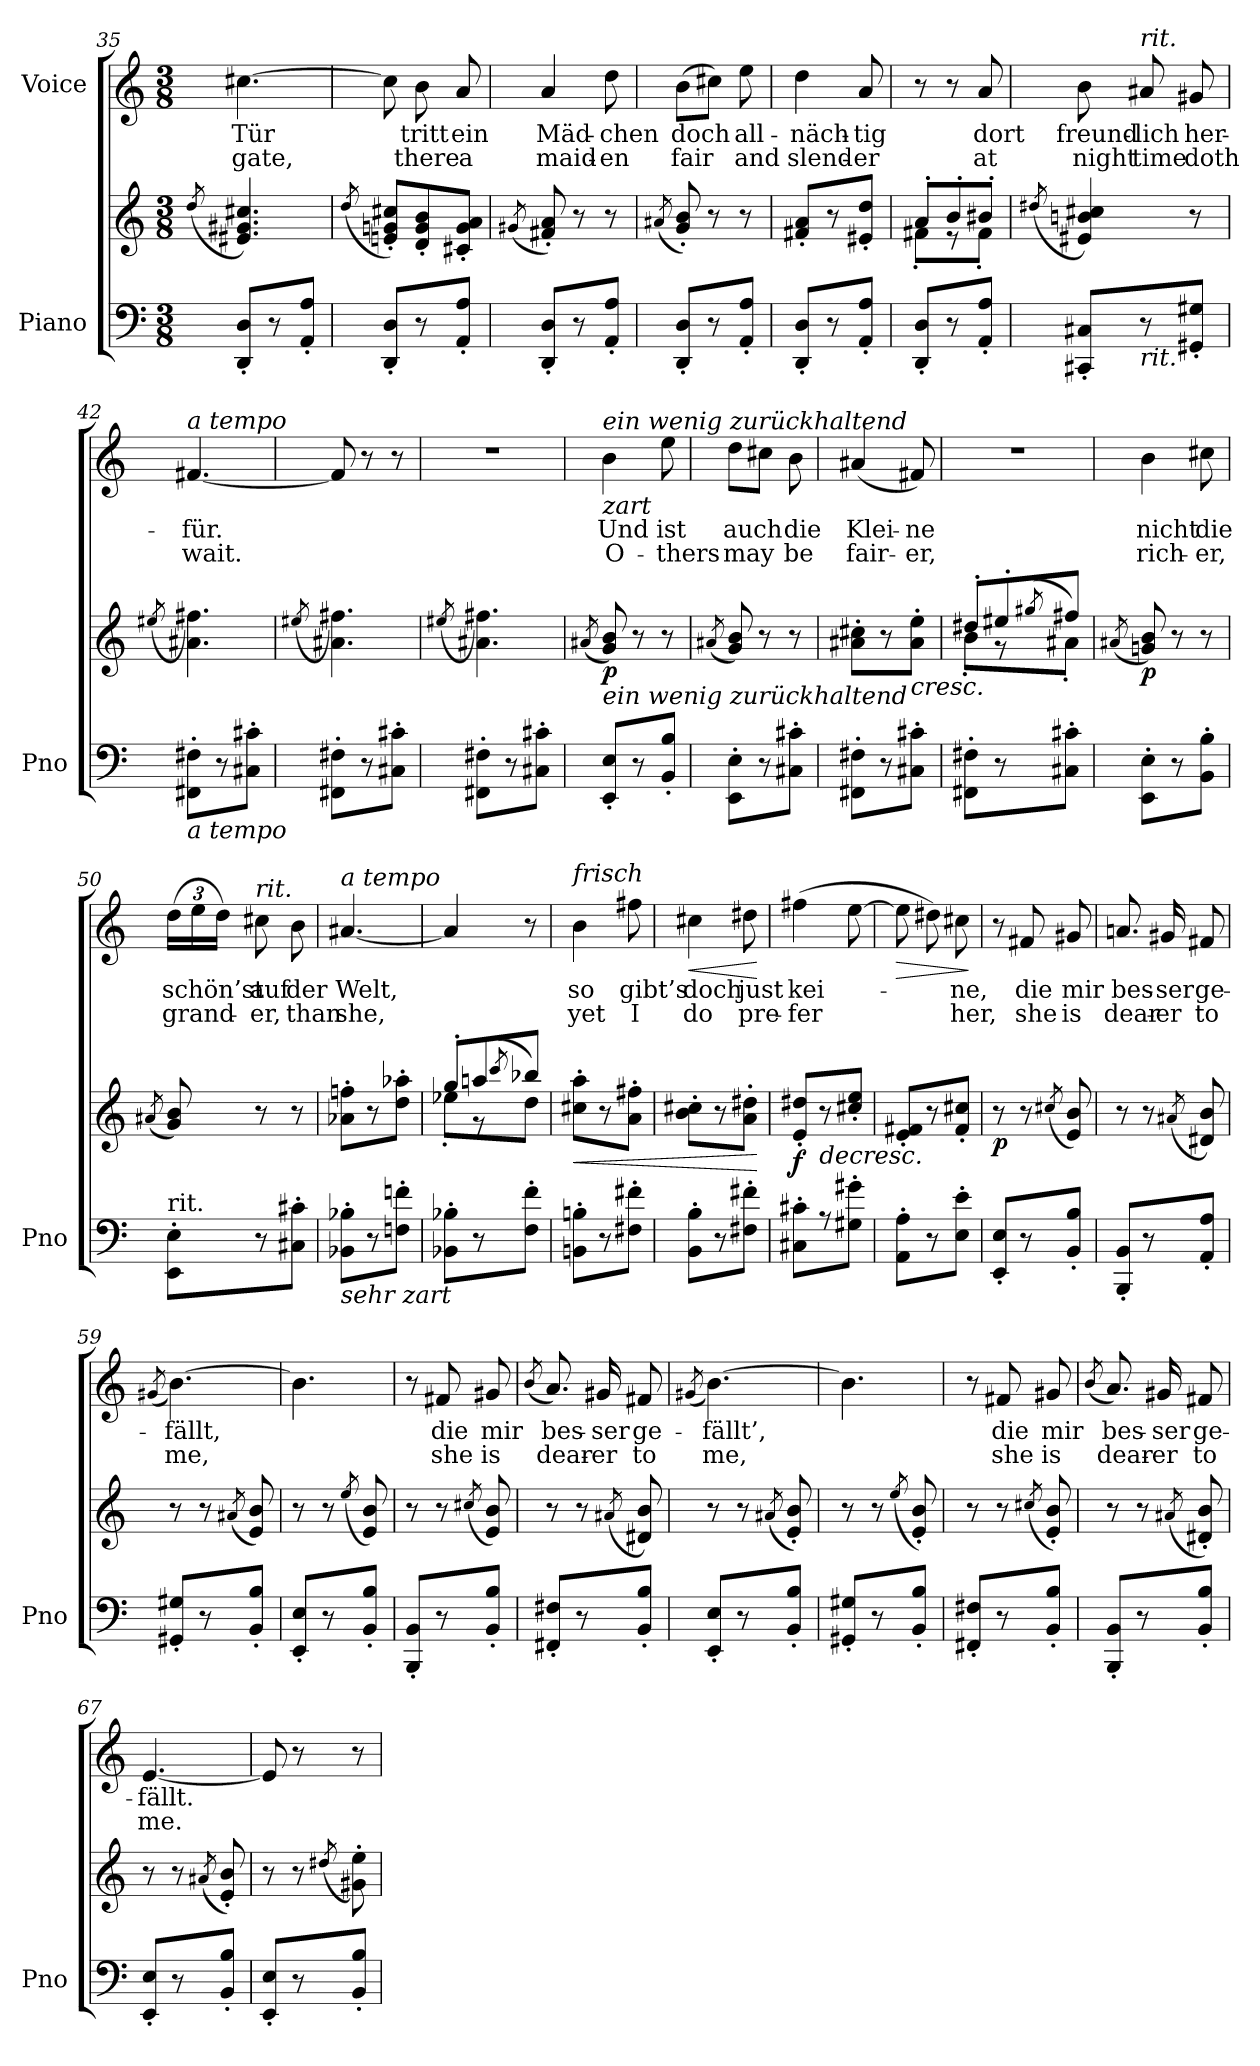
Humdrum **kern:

**kern	**kern	**dynam	**kern	**text	**text	**dynam
*part2	*part2	*part2	*part1	*part1	*part1	*part1
*staff3	*staff2	*staff2/3	*staff1	*staff1	*staff1	*staff1
*I"Piano	*	*	*I"Voice	*	*	*
*I'Pno	*	*	*	*	*	*
*clefF4	*clefG2	*	*clefG2	*	*	*
*k[]	*k[]	*	*k[]	*	*	*
*M3/8	*M3/8	*	*M3/8	*	*	*
=35	=35	=35	=35	=35	=35	=35
.	(>8qdd/	.	.	.	.	.
!	!	!	!	!LO:LY:b	!LO:LY:b	!
8DD/' 8D/'L	4.e#X/ 4.g#X/ 4.cc#X/)	.	[4.cc#X\	Tür	gate,	.
8r	.	.	.	.	.	.
8AA/' 8A/'J	.	.	.	.	.	.
=36	=36	=36	=36	=36	=36	=36
.	(>8qdd/	.	.	.	.	.
8DD/' 8D/'L	8en/' 8gn/' 8cc#X/'L)	.	8cc#\]	.	.	.
!	!	!	!	!LO:LY:b	!LO:LY:b	!
8r	8d/' 8g/' 8b/'	.	8b\	tritt	there	.
!	!	!	!	!LO:LY:b	!LO:LY:b	!
8AA/' 8A/'J	8c#X/' 8g/' 8a/'J	.	8a/	ein	a	.
=37	=37	=37	=37	=37	=37	=37
.	(>8qg#X/	.	.	.	.	.
!	!	!	!	!LO:LY:b	!LO:LY:b	!
8DD/' 8D/'L	8f#X/' 8a/')	.	4a/	Mäd-	maid-	.
8r	8r	.	.	.	.	.
!	!	!	!	!LO:LY:b	!LO:LY:b	!
8AA/' 8A/'J	8r	.	8dd\	-chen	-en	.
=38	=38	=38	=38	=38	=38	=38
.	(>8qa#X/	.	.	.	.	.
!	!	!	!	!LO:LY:b	!LO:LY:b	!
8DD/' 8D/'L	8g/' 8b/')	.	(8b\L	doch	fair	.
8r	8r	.	8cc#X\J)	.	.	.
!	!	!	!	!LO:LY:b	!LO:LY:b	!
8AA/' 8A/'J	8r	.	8ee\	all-	and	.
!!LO:LB:g=z
=39	=39	=39	=39	=39	=39	=39
!	!	!	!	!LO:LY:b	!LO:LY:b	!
8DD/' 8D/'L	8f#X/' 8a/'L	.	4dd\	-näch-	slend-	.
8r	8r	.	.	.	.	.
!	!	!	!	!LO:LY:b	!LO:LY:b	!
8AA/' 8A/'J	8e#X/' 8dd/'J	.	8a/	-tig	-er	.
=40	=40	=40	=40	=40	=40	=40
*	*^	*	*	*	*	*
8DD/' 8D/'L	8a'/L	8f#X'\L	.	8r	.	.	.
8r	8b'/	8r	.	8r	.	.	.
!	!	!	!	!	!LO:LY:b	!LO:LY:b	!
8AA/' 8A/'J	8b#X'/J	8f#'\J	.	8a/	dort	at	.
*	*v	*v	*	*	*	*	*
=41	=41	=41	=41	=41	=41	=41
.	(>8qdd#X/	.	.	.	.	.
!	!	!	!	!LO:LY:b	!LO:LY:b	!
8CC#X/' 8C#X/'L	4e#X/ 4bn/ 4cc#X/)	.	8b\	freund-	night	.
!	!	!	!LO:TX:a:i:t=rit.	!	!	!
!LO:TX:b:i:t=rit.	!	!	!	!	!	!
!	!	!	!	!LO:LY:b	!LO:LY:b	!
8r	.	.	8a#X/	-lich	time	.
!	!	!	!	!LO:LY:b	!LO:LY:b	!
8GG#X/' 8G#X/'J	8r	.	8g#X/	her-	doth	.
=42	=42	=42	=42	=42	=42	=42
.	(>8qee#X/	.	.	.	.	.
!	!	!	!LO:TX:a:i:t=a tempo	!	!	!
!LO:TX:b:i:t=a tempo	!	!	!	!	!	!
!	!	!	!	!LO:LY:b	!LO:LY:b	!
8FF#X\' 8F#X\'L	4.a#X\ 4.ff#X\)	.	[4.f#X/	-für.	wait.	.
8r	.	.	.	.	.	.
8C#X\' 8c#X\'J	.	.	.	.	.	.
=43	=43	=43	=43	=43	=43	=43
.	(>8qee#X/	.	.	.	.	.
8FF#X\' 8F#X\'L	4.a#X\ 4.ff#X\)	.	8f#/]	.	.	.
8r	.	.	8r	.	.	.
8C#X\' 8c#X\'J	.	.	8r	.	.	.
=44	=44	=44	=44	=44	=44	=44
.	(>8qee#X/	.	.	.	.	.
8FF#X\' 8F#X\'L	4.a#X\ 4.ff#X\)	.	4.r	.	.	.
8r	.	.	.	.	.	.
8C#X\' 8c#X\'J	.	.	.	.	.	.
!!LO:LB:g=z
=45	=45	=45	=45	=45	=45	=45
.	(>8qa#X/	.	.	.	.	.
!	!	!	!LO:TX:a:i:t=ein wenig zurückhaltend	!	!	!
!	!	!	!LO:TX:b:i:t=zart	!	!	!
!	!LO:TX:b:i:t=ein wenig zurückhaltend	!	!	!	!	!
!	!	!LO:DY:b	!	!LO:LY:b	!LO:LY:b	!
8EE/' 8E/'L	8g/ 8b/)	p	4b\	Und	O-	.
8r	8r	.	.	.	.	.
!	!	!	!	!LO:LY:b	!LO:LY:b	!
8BB/' 8B/'J	8r	.	8ee\	ist	-thers	.
=46	=46	=46	=46	=46	=46	=46
.	(>8qa#X/	.	.	.	.	.
!	!	!	!	!LO:LY:b	!LO:LY:b	!
8EE\' 8E\'L	8g/ 8b/)	.	8dd\L	auch	may	.
8r	8r	.	8cc#X\J	.	.	.
!	!	!	!	!LO:LY:b	!LO:LY:b	!
8C#X\' 8c#X\'J	8r	.	8b\	die	be	.
=47	=47	=47	=47	=47	=47	=47
!	!	!	!	!LO:LY:b	!LO:LY:b	!
8FF#X\' 8F#X\'L	8a#X\' 8cc#X\'L	.	(4a#X/	Klei-	fair-	.
8r	8r	.	.	.	.	.
!	!	!LO:HP:b	!	!LO:LY:b	!LO:LY:b	!
8C#X\' 8c#X\'J	8a#\' 8ee\'J	<	8f#X/)	-ne	-er,	.
=48	=48	=48	=48	=48	=48	=48
*	*^	*	*	*	*	*
8FF#X\' 8F#X\'L	8dd#X'/L	8b'\L	.	4.r	.	.	.
8r	8ee#X'/	8r	.	.	.	.	.
.	(>8qgg#X/	.	.	.	.	.	.
8C#X\' 8c#X\'J	8ff#X/J)	8a#X'\J	.	.	.	.	.
*	*v	*v	*	*	*	*	*
=49	=49	=49	=49	=49	=49	=49
.	(>8qa#X/	.	.	.	.	.
!	!	!LO:DY:b	!	!LO:LY:b	!LO:LY:b	!
8EE\' 8E\'L	8gn/ 8b/)	p	4b\	nicht	rich-	.
8r	8r	.	.	.	.	.
!	!	!	!	!LO:LY:b	!LO:LY:b	!
8BB\' 8B\'J	8r	.	8cc#X\	die	-er,	.
=50	=50	=50	=50	=50	=50	=50
.	(>8qa#X/	.	.	.	.	.
*	*	*	*Xbrackettup	*	*	*
!LO:TX:a:t=rit.	!	!	!	!	!	!
!	!	!	!	!LO:LY:b	!LO:LY:b	!
8EE\' 8E\'L	8g/ 8b/)	.	(24dd\LL	schön’st	grand-	.
.	.	.	24ee\	.	.	.
.	.	.	24dd\JJ)	.	.	.
!	!	!	!LO:TX:a:i:t=rit.	!	!	!
!	!	!	!	!LO:LY:b	!LO:LY:b	!
8r	8r	.	8cc#X\	auf	-er,	.
!	!	!	!	!LO:LY:b	!LO:LY:b	!
8C#X\' 8c#X\'J	8r	.	8b\	der	than	.
!!LO:PB:g=z
=51	=51	=51	=51	=51	=51	=51
!	!	!	!LO:TX:a:i:t=a tempo	!	!	!
!LO:TX:b:i:t=sehr zart	!	!	!	!	!	!
!	!	!	!	!LO:LY:b	!LO:LY:b	!
8BB-X\' 8B-X\'L	8a-X\' 8ffn\'L	.	[4.a#X/	Welt,	she,	.
8r	8r	.	.	.	.	.
8Fn\' 8fn\'J	8dd\' 8aa-X\'J	.	.	.	.	.
=52	=52	=52	=52	=52	=52	=52
*	*^	*	*	*	*	*
8BB-X\' 8B-X\'L	8gg'/L	8ee-X'\L	.	4a#/]	.	.	.
8r	8aan/	8r	.	.	.	.	.
.	(8qccc/	.	.	.	.	.	.
8F\' 8f\'J	8bb-X/J)	8dd\J	.	8r	.	.	.
=53	=53	=53	=53	=53	=53	=53	=53
!	!	!	!	!LO:TX:a:i:t=frisch	!	!	!
!	!LO:TX:b:i:t=frisch	!	!	!	!	!	!
!	!	!	!LO:HP:b	!	!LO:LY:b	!LO:LY:b	!
*	*v	*v	*	*	*	*	*
8BBn\' 8Bn\'L	8cc#X\' 8aa\'L	<	4b\	so	yet	.
8r	8r	.	.	.	.	.
!	!	!	!	!LO:LY:b	!LO:LY:b	!
8F#X\' 8f#X\'J	8a\' 8ff#X\'J	.	8ff#X\	gibt’s	I	.
=54	=54	=54	=54	=54	=54	=54
!	!	!	!	!LO:LY:b	!LO:LY:b	!LO:HP:b
8BB\' 8B\'L	8b\' 8cc#X\'L	.	4cc#X\	doch	do	<
8r	8r	.	.	.	.	.
!	!	!	!	!LO:LY:b	!LO:LY:b	!
8F#X\' 8f#X\'J	8a\' 8dd#X\'J	.	8dd#X\	just	pre-	.
.	.	[	.	.	.	[
=55	=55	=55	=55	=55	=55	=55
!	!	!LO:DY:b	!	!LO:LY:b	!LO:LY:b	!
8C#X\' 8c#X\'L	8e/' 8dd#X/'L	f	(4ff#X\	kei-	-fer	.
!	!	!LO:HP:b	!	!	!	!
8r	8r	>	.	.	.	.
8G#X\' 8g#X\'J	8cc#X/' 8ee/'J	.	[8ee\	.	.	.
=56	=56	=56	=56	=56	=56	=56
!	!	!	!	!	!	!LO:HP:b
8AA\' 8A\'L	8e/' 8f#X/'L	.	8ee\]	.	.	>
8r	8r	.	8dd#X\)	.	.	.
!	!	!	!	!LO:LY:b	!LO:LY:b	!
8E\' 8e\'J	8f#/' 8cc#X/'J	[	8cc#X\	-ne,	her,	.
.	.	.	.	.	.	]
!!LO:LB:g=z
=57	=57	=57	=57	=57	=57	=57
!	!	!LO:DY:b	!	!	!	!
8EE/' 8E/'L	8r	p	8r	.	.	.
!	!	!	!	!LO:LY:b	!LO:LY:b	!
8r	8r	.	8f#X/	die	she	.
.	(8qcc#X/	.	.	.	.	.
!	!	!	!	!LO:LY:b	!LO:LY:b	!
8BB/' 8B/'J	8e/ 8b/)	.	8g#X/	mir	is	.
=58	=58	=58	=58	=58	=58	=58
!	!	!	!	!LO:LY:b	!LO:LY:b	!
8BBB/' 8BB/'L	8r	.	8.an/	bes-	dear-	.
8r	8r	.	.	.	.	.
!	!	!	!	!LO:LY:b	!LO:LY:b	!
.	.	.	16g#X/	-ser	-er	.
.	(>8qa#X/	.	.	.	.	.
!	!	!	!	!LO:LY:b	!LO:LY:b	!
8AA/' 8A/'J	8d#X/ 8b/)	.	8f#X/	ge-	to	.
=59	=59	=59	=59	=59	=59	=59
.	.	.	(8qg#X/	.	.	.
!	!	!	!	!LO:LY:b	!LO:LY:b	!
8GG#X/' 8G#X/'L	8r	.	[4.b\)	-fällt,	me,	.
8r	8r	.	.	.	.	.
.	(8qa#X/	.	.	.	.	.
8BB/' 8B/'J	8e/ 8b/)	.	.	.	.	.
=60	=60	=60	=60	=60	=60	=60
8EE/' 8E/'L	8r	.	4.b\]	.	.	.
8r	8r	.	.	.	.	.
.	(8qee/	.	.	.	.	.
8BB/' 8B/'J	8e/ 8b/)	.	.	.	.	.
=61	=61	=61	=61	=61	=61	=61
8BBB/' 8BB/'L	8r	.	8r	.	.	.
!	!	!	!	!LO:LY:b	!LO:LY:b	!
8r	8r	.	8f#X/	die	she	.
.	(8qcc#X/	.	.	.	.	.
!	!	!	!	!LO:LY:b	!LO:LY:b	!
8BB/' 8B/'J	8e/ 8b/)	.	8g#X/	mir	is	.
=62	=62	=62	=62	=62	=62	=62
.	.	.	(8qb/	.	.	.
!	!	!	!	!LO:LY:b	!LO:LY:b	!
8FF#X/' 8F#X/'L	8r	.	8.a/)	bes-	dear-	.
8r	8r	.	.	.	.	.
!	!	!	!	!LO:LY:b	!LO:LY:b	!
.	.	.	16g#X/	-ser	-er	.
.	(>8qa#X/	.	.	.	.	.
!	!	!	!	!LO:LY:b	!LO:LY:b	!
8BB/' 8B/'J	8d#X/ 8b/)	.	8f#X/	ge-	to	.
!!LO:LB:g=z
=63	=63	=63	=63	=63	=63	=63
.	.	.	(>8qg#X/	.	.	.
!	!	!	!	!LO:LY:b	!LO:LY:b	!
8EE/' 8E/'L	8r	.	[4.b\)	-fällt’,	me,	.
8r	8r	.	.	.	.	.
.	(8qa#X/	.	.	.	.	.
8BB/' 8B/'J	8e/' 8b/')	.	.	.	.	.
=64	=64	=64	=64	=64	=64	=64
8GG#X/' 8G#X/'L	8r	.	4.b\]	.	.	.
8r	8r	.	.	.	.	.
.	(8qee/	.	.	.	.	.
8BB/' 8B/'J	8e/' 8b/')	.	.	.	.	.
=65	=65	=65	=65	=65	=65	=65
8FF#X/' 8F#X/'L	8r	.	8r	.	.	.
!	!	!	!	!LO:LY:b	!LO:LY:b	!
8r	8r	.	8f#X/	die	she	.
.	(8qcc#X/	.	.	.	.	.
!	!	!	!	!LO:LY:b	!LO:LY:b	!
8BB/' 8B/'J	8e/' 8b/')	.	8g#X/	mir	is	.
=66	=66	=66	=66	=66	=66	=66
.	.	.	(8qb/	.	.	.
!	!	!	!	!LO:LY:b	!LO:LY:b	!
8BBB/' 8BB/'L	8r	.	8.a/)	bes-	dear-	.
8r	8r	.	.	.	.	.
!	!	!	!	!LO:LY:b	!LO:LY:b	!
.	.	.	16g#X/	-ser	-er	.
.	(>8qa#X/	.	.	.	.	.
!	!	!	!	!LO:LY:b	!LO:LY:b	!
8BB/' 8B/'J	8d#X/' 8b/')	]	8f#X/	ge-	to	.
=67	=67	=67	=67	=67	=67	=67
!	!	!	!	!LO:LY:b	!LO:LY:b	!
8EE/' 8E/'L	8r	.	[4.e/	-fällt.	me.	.
8r	8r	.	.	.	.	.
.	(8qa#X/	.	.	.	.	.
8BB/' 8B/'J	8e/' 8b/')	.	.	.	.	.
=68	=68	=68	=68	=68	=68	=68
8EE/' 8E/'L	8r	.	8e/]	.	.	.
8r	8r	.	8r	.	.	.
.	(>8qdd#X/	.	.	.	.	.
8BB/' 8B/'J	8g#X\' 8ee\')	.	8r	.	.	.
=	=	=	=	=	=	=
*-	*-	*-	*-	*-	*-	*-
